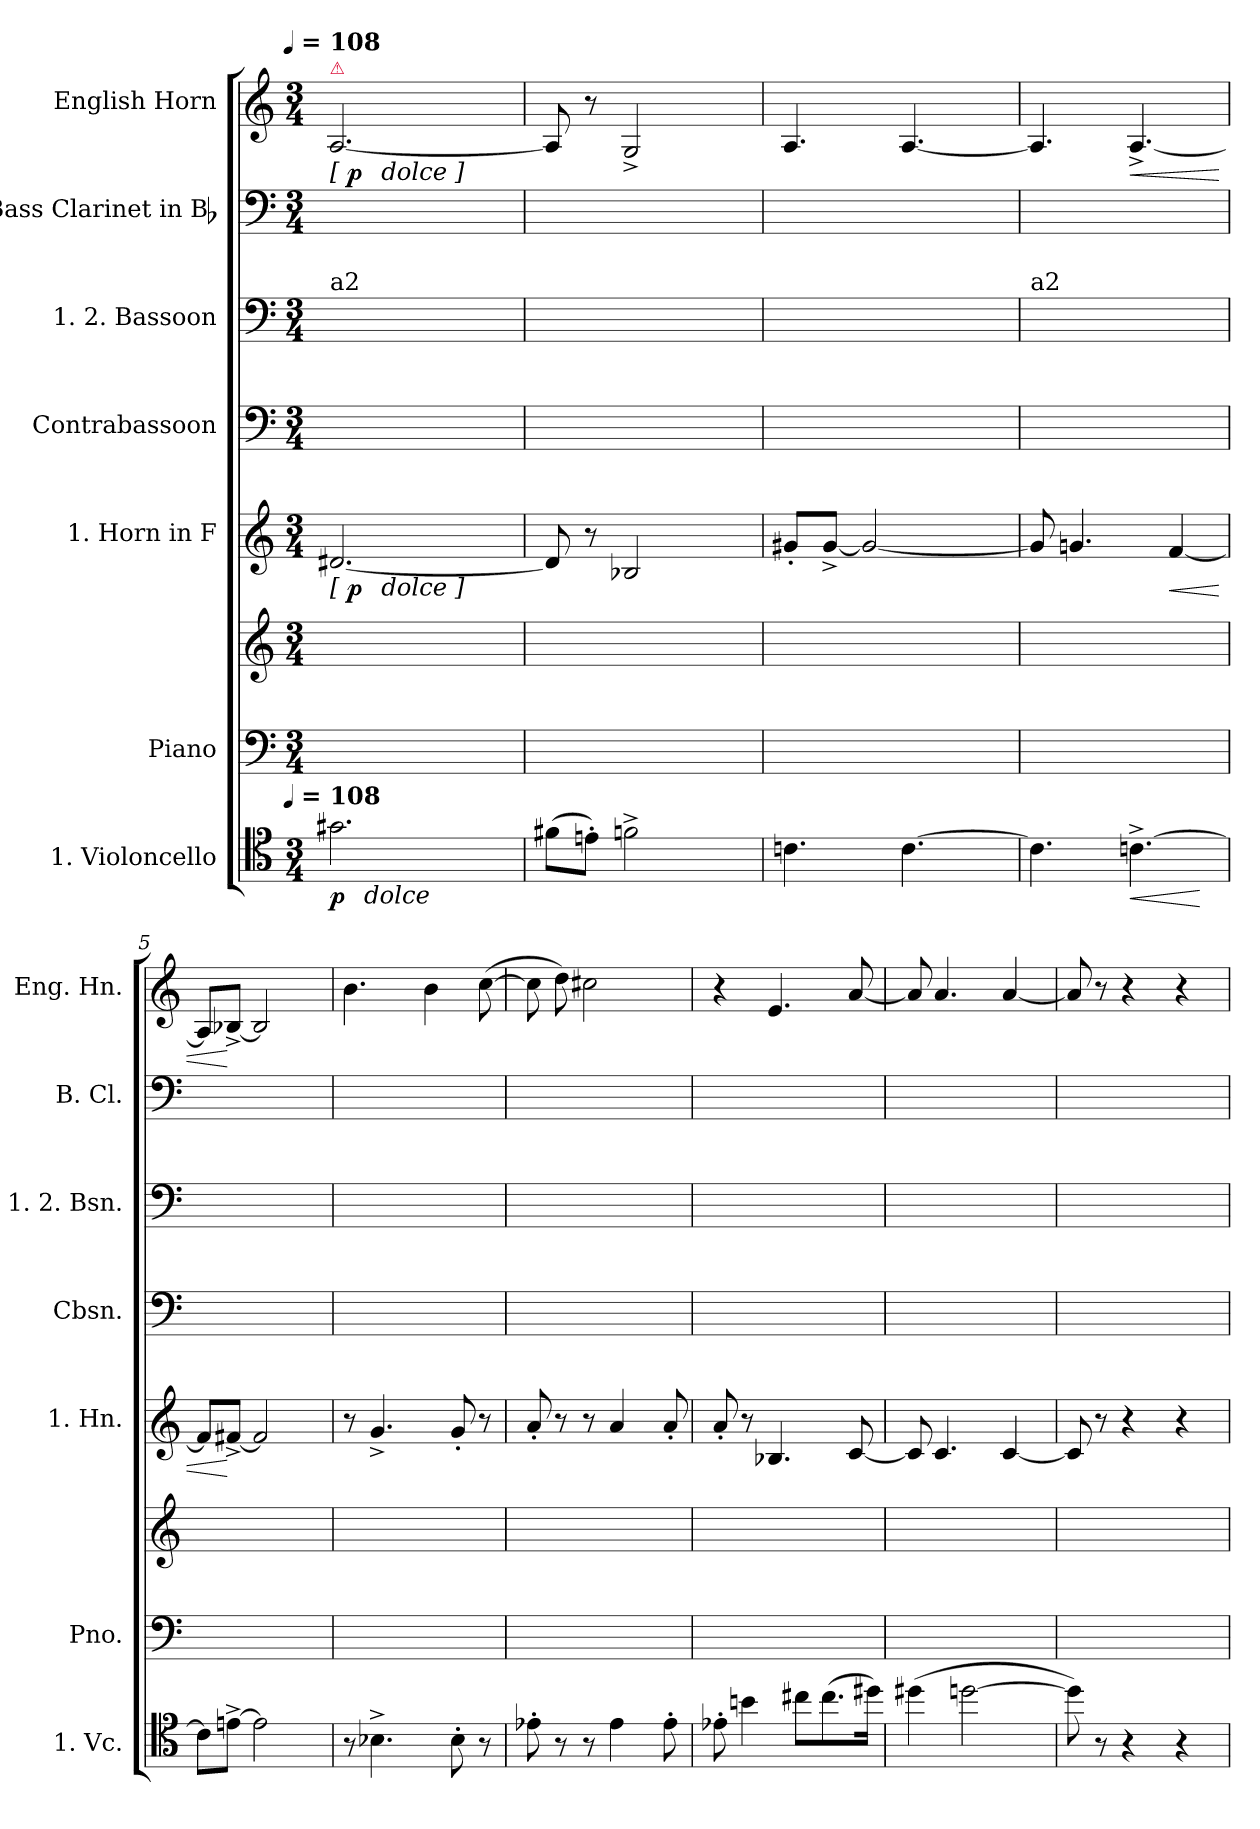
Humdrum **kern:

**kern	**dynam	**kern	**kern	**kern	**dynam	**kern	**kern	**kern	**kern	**dynam
*part7	*part7	*part6	*part6	*part5	*part5	*part4	*part3	*part2	*part1	*part1
*staff8	*staff8	*staff7	*staff6	*staff5	*staff5	*staff4	*staff3	*staff2	*staff1	*staff1
*I"1. Violoncello	*	*I"Piano	*	*I"1. Horn in F	*	*I"Contrabassoon	*I"1. 2. Bassoon	*I"Bass Clarinet in Bb	*I"English Horn	*
*I'1. Vc.	*	*I'Pno.	*	*I'1. Hn.	*	*I'Cbsn.	*I'1. 2. Bsn.	*I'B. Cl.	*I'Eng. Hn.	*
*clefC4	*	*clefF4	*clefG2	*clefG2	*	*clefF4	*clefF4	*clefF4	*clefG2	*
*k[]	*	*k[]	*k[]	*k[]	*	*k[]	*k[]	*k[]	*k[]	*
*C:	*	*C:	*C:	*C:	*	*C:	*C:	*C:	*C:	*
!!LO:TX:omd:t=[quarter] = 108
*M3/4	*	*M3/4	*M3/4	*M3/4	*	*M3/4	*M3/4	*M3/4	*M3/4	*
*MM108	*	*MM108	*MM108	*MM108	*	*MM108	*MM108	*MM108	*MM108	*
=1	=1	=1	=1	=1	=1	=1	=1	=1	=1	=1
!LO:TX:t=[quarter] = 108	!	!	!	!	!	!	!	!	!	!
!	!	!	!	!	!	!	!	!	!LO:TX:a:color=crimson:t=⚠	!
!	!	!	!	!	!	!	!LO:TX:a:t=a2	!	!	!
!	!LO:DY:t=%s dolce	!	!	!	!LO:DY:t=[ %s dolce ]	!	!	!	!	!LO:DY:t=[ %s dolce ]
2.g#X	p	8ryy	4%3ryy	[2.d#X	p	8ryy	8ryy	8ryy	[2.A	p
.	.	8ryy	.	.	.	8ryy	8ryy	8ryy	.	.
.	.	8ryy	.	.	.	8ryy	8ryy	8ryy	.	.
.	.	4.ryy	.	.	.	4.ryy	4.ryy	4.ryy	.	.
=2	=2	=2	=2	=2	=2	=2	=2	=2	=2	=2
(8f#XL	.	4.ryy	4%3ryy	8d#]	.	4.ryy	4.ryy	4.ryy	8A]	.
8en'J)	.	.	.	8r	.	.	.	.	8r	.
2fn^	.	.	.	2B-X	.	.	.	.	2G^	.
.	.	4.ryy	.	.	.	4.ryy	4.ryy	8ryy	.	.
.	.	.	.	.	.	.	.	4ryy	.	.
=3	=3	=3	=3	=3	=3	=3	=3	=3	=3	=3
4.cn	.	4ryy	4%3ryy	8g#X'L	.	4ryy	4ryy	4ryy	4.A	.
.	.	.	.	[8g#^J	.	.	.	.	.	.
.	.	8ryy	.	2g#_	.	8ryy	8ryy	8ryy	.	.
[4.c	.	8ryy	.	.	.	8ryy	8ryy	8ryy	[4.A	.
.	.	8ryy	.	.	.	8ryy	8ryy	8ryy	.	.
.	.	8ryy	.	.	.	8ryy	8ryy	8ryy	.	.
=4	=4	=4	=4	=4	=4	=4	=4	=4	=4	=4
!	!	!	!	!	!	!	!LO:TX:a:t=a2	!	!	!
4.c]	.	2.ryy	4%3ryy	8g#]	.	2.ryy	2.ryy	2.ryy	4.A]	.
.	.	.	.	4.gn	.	.	.	.	.	.
!	!LO:HP:b	!	!	!	!	!	!	!	!	!LO:HP:b
[4.cn^	<	.	.	.	.	.	.	.	[4.A^	<
!	!	!	!	!	!LO:HP:b	!	!	!	!	!
.	.	.	.	[4f	<	.	.	.	.	.
.	[	.	.	.	.	.	.	.	.	.
=5	=5	=5	=5	=5	=5	=5	=5	=5	=5	=5
8cL]	.	8ryy	4%3ryy	8fL]	.	8ryy	8ryy	8ryy	8AL]	.
[8en^J	.	8ryy	.	[8f#X^J	[	8ryy	8ryy	8ryy	[8B-X^J	[
2e]	.	8ryy	.	2f#]	.	8ryy	8ryy	8ryy	2B-]	.
.	.	4.ryy	.	.	.	4.ryy	4.ryy	4.ryy	.	.
=6	=6	=6	=6	=6	=6	=6	=6	=6	=6	=6
8r	.	8ryy	4%3ryy	8r	.	8ryy	8ryy	8ryy	4.b	.
4.B-X^	.	8ryy	.	4.g^	.	8ryy	8ryy	8ryy	.	.
.	.	8ryy	.	.	.	8ryy	8ryy	8ryy	.	.
.	.	8ryy	.	.	.	8ryy	8ryy	8ryy	4b	.
8B-'	.	4ryy	.	8g'	.	4ryy	4ryy	4ryy	.	.
8r	.	.	.	8r	.	.	.	.	([8cc	.
=7	=7	=7	=7	=7	=7	=7	=7	=7	=7	=7
8e-X'	.	2ryy	4%3ryy	8a'	.	2ryy	2ryy	2ryy	8cc]	.
8r	.	.	.	8r	.	.	.	.	8dd)	.
8r	.	.	.	8r	.	.	.	.	2cc#X	.
4e-	.	.	.	4a	.	.	.	.	.	.
.	.	4ryy	.	.	.	4ryy	4ryy	4ryy	.	.
8e-'	.	.	.	8a'	.	.	.	.	.	.
=8	=8	=8	=8	=8	=8	=8	=8	=8	=8	=8
8e-X'	.	4ryy	4%3ryy	8a'	.	4ryy	4ryy	4ryy	4r	.
4bn	.	.	.	8r	.	.	.	.	.	.
.	.	8ryy	.	4.B-X	.	8ryy	8ryy	8ryy	4.e	.
8cc#XL	.	8ryy	.	.	.	8ryy	8ryy	8ryy	.	.
(8.cc#	.	8ryy	.	.	.	8ryy	8ryy	8ryy	.	.
.	.	8ryy	.	[8c	.	8ryy	8ryy	8ryy	[8a	.
16dd#XJk)	.	.	.	.	.	.	.	.	.	.
=9	=9	=9	=9	=9	=9	=9	=9	=9	=9	=9
(4dd#X	.	2ryy	4%3ryy	8c]	.	2ryy	2ryy	2ryy	8a]	.
.	.	.	.	4.c	.	.	.	.	4.a	.
[2ddn	.	.	.	.	.	.	.	.	.	.
.	.	8ryy	.	[4c	.	8ryy	8ryy	8ryy	[4a	.
.	.	8ryy	.	.	.	8ryy	8ryy	8ryy	.	.
=10	=10	=10	=10	=10	=10	=10	=10	=10	=10	=10
8dd])	.	4.ryy	4%3ryy	8c]	.	4.ryy	4.ryy	4.ryy	8a]	.
8r	.	.	.	8r	.	.	.	.	8r	.
4r	.	.	.	4r	.	.	.	.	4r	.
.	.	4ryy	.	.	.	4ryy	4ryy	4ryy	.	.
4r	.	.	.	4r	.	.	.	.	4r	.
.	.	8ryy	.	.	.	8ryy	8ryy	8ryy	.	.
=	=	=	=	=	=	=	=	=	=	=
*-	*-	*-	*-	*-	*-	*-	*-	*-	*-	*-
